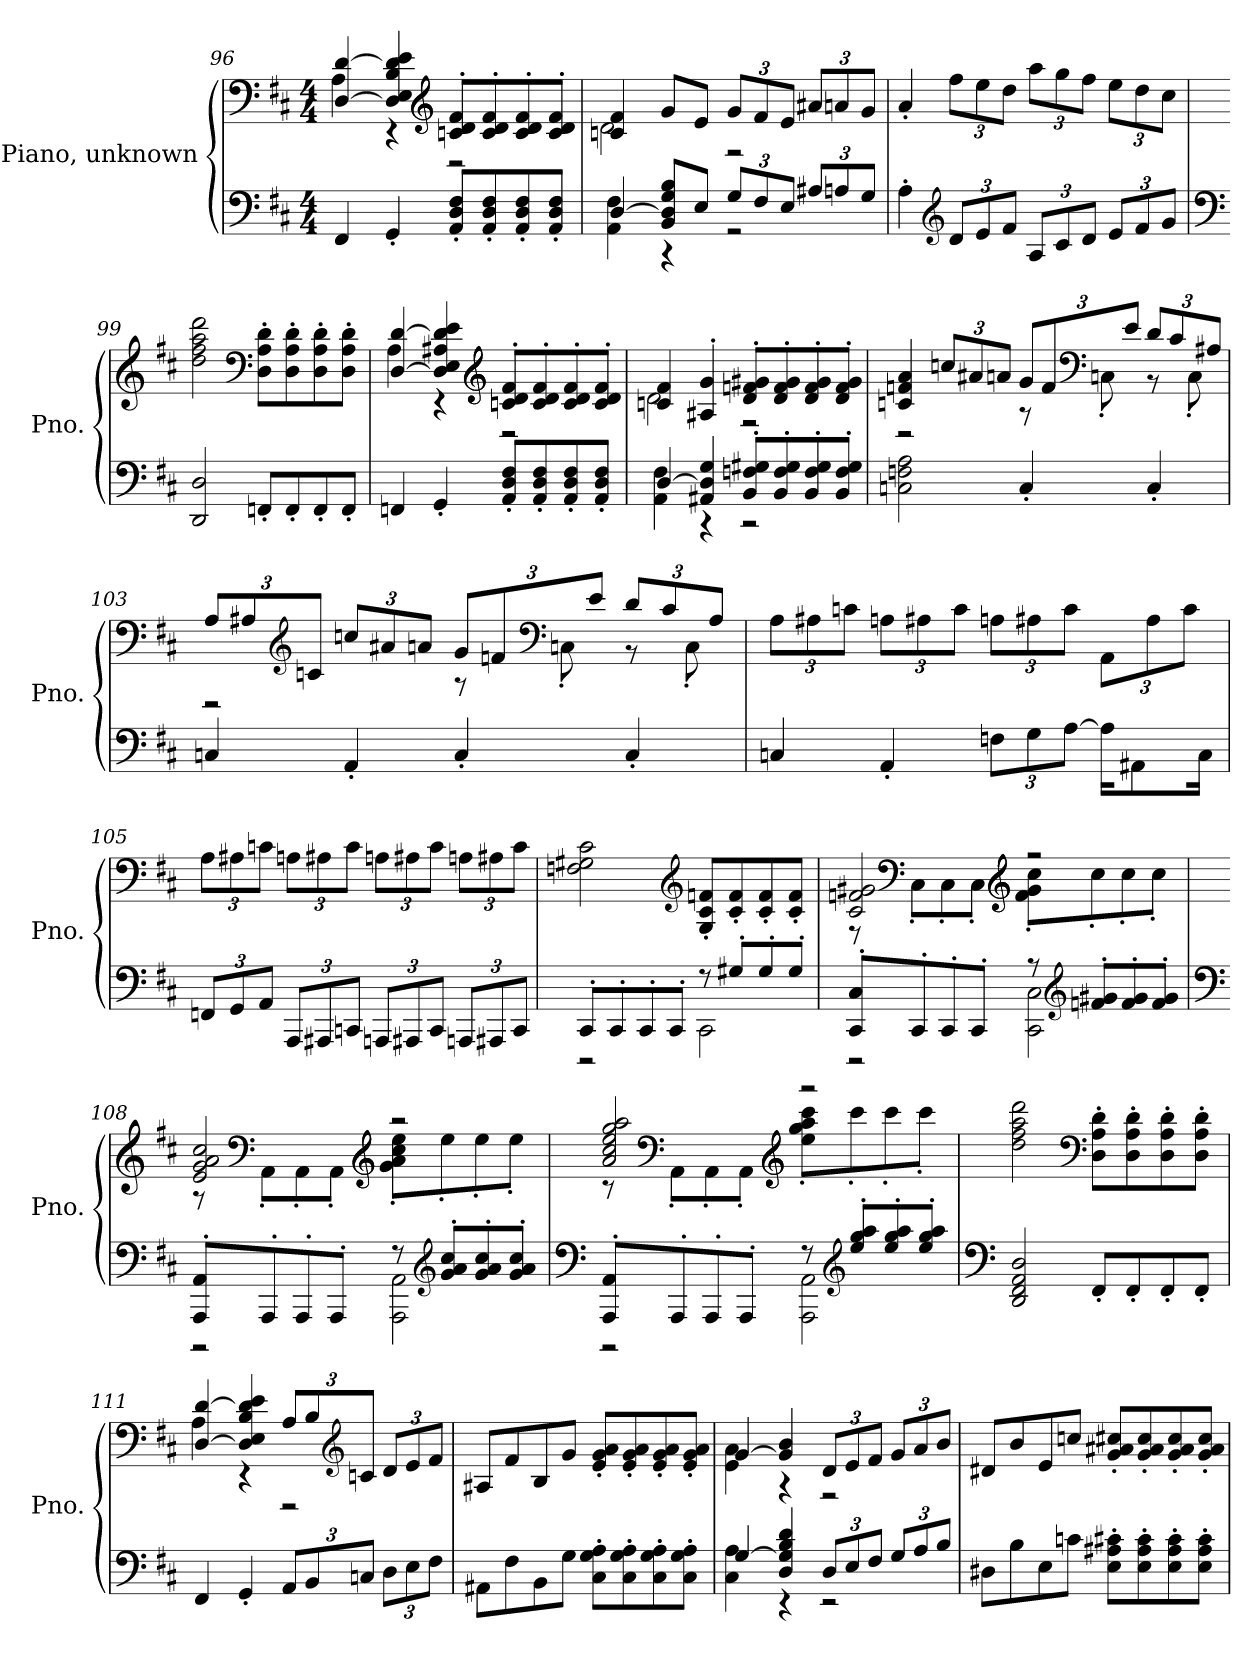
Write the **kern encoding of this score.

**kern	**kern
*part1	*part1
*staff2	*staff1
*I"Piano, unknown	*
*I'Pno.	*
*clefF4	*clefF4
*k[f#c#]	*k[f#c#]
*M4/4	*M4/4
=96	=96
*	*^
4FF#/	[4D/ [4d/	4A\
4GG'/	4D/] 4E/ 4B/ 4d/] 4e/	4r
*	*clefG2	*
8AA/' 8D/' 8F#/'L	8cn/' 8d/' 8f#/'L	2r
8AA/' 8D/' 8F#/'	8c/' 8d/' 8f#/'	.
8AA/' 8D/' 8F#/'	8c/' 8d/' 8f#/'	.
8AA/' 8D/' 8F#/'J	8c/' 8d/' 8f#/'J	.
!!LO:LB:g=z	!!
=97	=97	=97
*^	*	*
[4D/	4AA\ 4F#\	4cn/ 4f#/	2d\
8BB/ 8D/] 8G/ 8B/L	4r	8g/L	.
8E/J	.	8e/J	.
*Xbrackettup	*	*Xbrackettup	*
12G/L	2r	12g/L	2r
12F#/	.	12f#/	.
12E/J	.	12e/J	.
12A#X/L	.	12a#X/L	.
12An/	.	12an/	.
12G/J	.	12g/J	.
*v	*v	*	*
*	*v	*v
=98	=98
4A'\	4a'/
*clefG2	*
12d/L	12ff#\L
12e/	12ee\
12f#/J	12dd\J
12A/L	12aa\L
12c#/	12gg\
12d/J	12ff#\J
12e/L	12ee\L
12f#/	12dd\
12g/J	12cc#\J
=99	=99
*clefF4	*
2DD/ 2D/	2dd\ 2ff#\ 2aa\ 2ddd\
*	*clefF4
8FFn'/L	8D\' 8A\' 8d\'L
8FF'/	8D\' 8A\' 8d\'
8FF'/	8D\' 8A\' 8d\'
8FF'/J	8D\' 8A\' 8d\'J
!!LO:LB:g=z
=100	=100
*	*^
4FFn/	[4D/ [4d/	4A\
4GG'/	4D/] 4E/ 4A#X/ 4d/] 4e/	4r
*	*clefG2	*
8AA/' 8D/' 8F#/'L	8cn/' 8d/' 8f#/'L	2r
8AA/' 8D/' 8F#/'	8c/' 8d/' 8f#/'	.
8AA/' 8D/' 8F#/'	8c/' 8d/' 8f#/'	.
8AA/' 8D/' 8F#/'J	8c/' 8d/' 8f#/'J	.
=101	=101	=101
*^	*	*
[4D/	4AA\ 4F#\	4cn/ 4f#/	2d\
4AA#X/ 4D/] 4G/	4r	4A#X/' 4g/'	.
8BB/' 8Fn/' 8G#X/'L	2r	8d/' 8fn/' 8g#X/'L	2r
8BB/' 8F/' 8G#/'	.	8d/' 8f/' 8g#/'	.
8BB/' 8F/' 8G#/'	.	8d/' 8f/' 8g#/'	.
8BB/' 8F/' 8G#/'J	.	8d/' 8f/' 8g#/'J	.
*v	*v	*	*
!!LO:PB:g=z	!!
=102	=102	=102
2Cn\ 2Fn\ 2A\	4cn/ 4fn/ 4a/	2r
.	12ccn/L	.
.	12a#X/	.
.	12an/J	.
4C'/	12g/L	8r
.	12f/	.
*	*clefF4	*
.	.	8Cn'\
.	12e/J	.
4C'/	12d/L	8r
.	12c/	.
.	.	8C'\
.	12A#X/J	.
=103	=103	=103
4Cn/	12A/L	2r
.	12A#X/	.
*	*clefG2	*
.	12cn/J	.
4AA'/	12ccn/L	.
.	12a#X/	.
.	12an/J	.
4C'/	12g/L	8r
.	12fn/	.
*	*clefF4	*
.	.	8Cn'\
.	12e/J	.
4C'/	12d/L	8r
.	12c/	.
.	.	8C'\
.	12A#/J	.
*	*v	*v
!!LO:LB:g=z
=104	=104
4Cn/	12A\L
.	12A#X\
.	12cn\J
4AA'/	12An\L
.	12A#X\
.	12c\J
12Fn\L	12An\L
12G\	12A#X\
[12A\J	12c\J
16A\KL]	12AA\L
8AA#X\	.
.	12A#\
.	12c\J
16C\Jk	.
=105	=105
12FFn/L	12A\L
12GG/	12A#X\
12AA/J	12cn\J
12AAA/L	12An\L
12AAA#X/	12A#X\
12CCn/J	12c\J
12AAAn/L	12An\L
12AAA#X/	12A#X\
12CC/J	12c\J
12AAAn/L	12An\L
12AAA#X/	12A#X\
12CC/J	12c\J
!!LO:LB:g=z
=106	=106
*^	*
8CC#'/L	2r	2Fn\ 2G#X\ 2c#\
8CC#'/	.	.
8CC#'/	.	.
8CC#'/J	.	.
*	*	*clefG2
8r	2CC#\	8G#/' 8c#/' 8fn/'L
8G#X'/L	.	8c#/' 8f/'
8G#'/	.	8c#/' 8f/'
8G#'/J	.	8c#/' 8f/'J
=107	=107	=107
*	*	*^
8CC#/' 8C#/'L	2r	2c#/ 2fn/ 2g#X/	8r
*	*	*clefF4	*
8CC#'/	.	.	8C#'\L
8CC#'/	.	.	8C#'\
8CC#'/J	.	.	8C#'\J
*	*	*clefG2	*
8r	2CC#\ 2C#\	2r	8f\' 8g#\' 8cc#\'L
*clefG2	*	*	*
8fn/' 8g#X/'L	.	.	8cc#'\
8f/' 8g#/'	.	.	8cc#'\
8f/' 8g#/'J	.	.	8cc#'\J
!!LO:LB:g=z	!!
=108	=108	=108	=108
*clefF4	*	*	*
8AAA/' 8AA/'L	2r	2e/ 2g/ 2a/ 2cc#/	8r
*	*	*clefF4	*
8AAA'/	.	.	8AA'\L
8AAA'/	.	.	8AA'\
8AAA'/J	.	.	8AA'\J
*	*	*clefG2	*
8r	2AAA\ 2AA\	2r	8g\' 8a\' 8cc#\' 8ee\'L
*clefG2	*	*	*
8g/' 8a/' 8cc#/'L	.	.	8ee'\
8g/' 8a/' 8cc#/'	.	.	8ee'\
8g/' 8a/' 8cc#/'J	.	.	8ee'\J
=109	=109	=109	=109
*clefF4	*	*	*
8AAA/' 8AA/'L	2r	2a/ 2cc#/ 2ee/ 2gg/ 2aa/	8r
*	*	*clefF4	*
8AAA'/	.	.	8AA'\L
8AAA'/	.	.	8AA'\
8AAA'/J	.	.	8AA'\J
*	*	*clefG2	*
8r	2AAA\ 2AA\	2r	8ee\' 8gg\' 8aa\' 8ccc#\'L
*clefG2	*	*	*
8ee/' 8gg/' 8aa/'L	.	.	8ccc#'\
8ee/' 8gg/' 8aa/'	.	.	8ccc#'\
8ee/' 8gg/' 8aa/'J	.	.	8ccc#'\J
*v	*v	*	*
*	*v	*v
!!LO:LB:g=z
=110	=110
*clefF4	*
2DD/ 2FF#/ 2AA/ 2D/	2dd\ 2ff#\ 2aa\ 2ddd\
*	*clefF4
8FF#'/L	8D\' 8A\' 8d\'L
8FF#'/	8D\' 8A\' 8d\'
8FF#'/	8D\' 8A\' 8d\'
8FF#'/J	8D\' 8A\' 8d\'J
=111	=111
*	*^
4FF#/	[4D/ [4d/	4A\
4GG'/	4D/] 4E/ 4B/ 4d/] 4e/	4r
12AA/L	12A/L	2r
12BB/	12B/	.
*	*clefG2	*
12Cn/J	12cn/J	.
12D\L	12d/L	.
12E\	12e/	.
12F#\J	12f#/J	.
*	*v	*v
=112	=112
8AA#X\L	8A#X/L
8F#\	8f#/
8BB\	8B/
8G\J	8g/J
8C#\' 8G\' 8A\'L	8e/' 8g/' 8a/'L
8C#\' 8G\' 8A\'	8e/' 8g/' 8a/'
8C#\' 8G\' 8A\'	8e/' 8g/' 8a/'
8C#\' 8G\' 8A\'J	8e/' 8g/' 8a/'J
=113	=113
*^	*^
[4G/	4C#\ 4A\	[4g/	4e\ 4a\
4D/ 4G/] 4B/ 4d/	4r	4g/] 4b/	4r
12D/L	2r	12d/L	2r
12E/	.	12e/	.
12F#/J	.	12f#/J	.
12G/L	.	12g/L	.
12A/	.	12a/	.
12B/J	.	12b/J	.
*v	*v	*	*
*	*v	*v
!!LO:LB:g=z
=114	=114
8D#X\L	8d#X/L
8B\	8b/
8E\	8e/
8cn\J	8ccn/J
8E\' 8A#X\' 8c#X\'L	8g/' 8a#X/' 8cc#X/'L
8E\' 8A#\' 8c#\'	8g/' 8a#/' 8cc#/'
8E\' 8A#\' 8c#\'	8g/' 8a#/' 8cc#/'
8E\' 8A#\' 8c#\'J	8g/' 8a#/' 8cc#/'J
=	=
*-	*-
